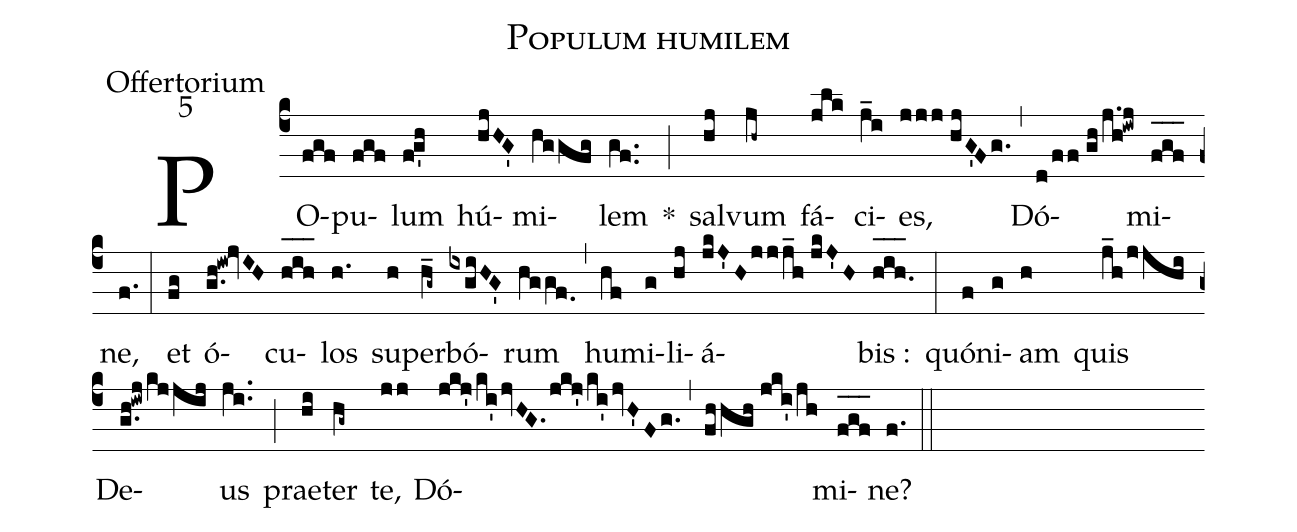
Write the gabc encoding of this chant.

name:Populum humilem;
office-part:Offertorium;
mode:5;
%%
(c4) PO(fgf)pu(fgf)lum(fg'h) hú(hjHG')mi(hggfg)lem(gf..) *(;) sal(hj)vum(jh~) fá(jlk)ci(j_i)es,(jjj//hjG'Fg.) (,) Dó(d/ff//gh/j.h!iwj)mi(f_[oh:h]g_[oh:h]f_[oh:h])ne,(f.) (:) et(fg) ó(g.h!iw!jvIH)cu(h_[oh:h]i_[oh:h]h_[oh:h])los(h.) su(h)per(h_g~)bó(ixgiHG')rum(hggf.0) (,) hu(hf)mi(g)li(hj)á(jkJ'Hjjj_h//jkJ'H)bis :(h_[oh:h]i_[oh:h]h._[oh:h]) (:) quó(f)ni(g)am(h) quis(j_h/jjhi) De(g.h!iwj/kjjij)us(ji..) (;) prae(hi)ter(hg~) te,(jj) Dó(jkj'/ki'jvHG.jkj'/ki'jvH'Fg.)(,)(fhhgh//jki'/jh)mi(f_[oh:h]g_[oh:h]f_[oh:h])ne?(f.) (::)
